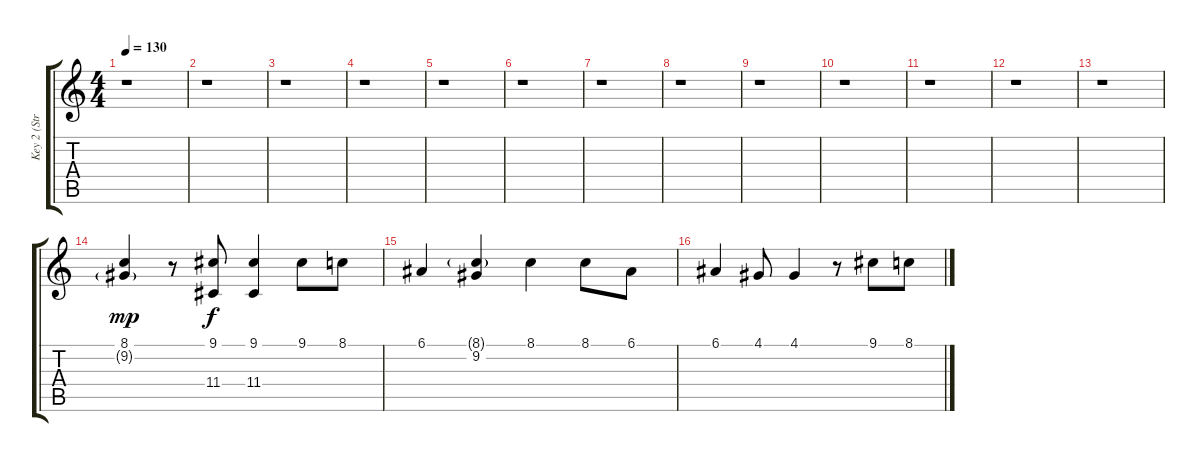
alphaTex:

\track ("Key 2 (String Ensemble 1)" "Key 2 (Str") {instrument stringensemble1}
\staff {score tabs}
\tuning (E4 B3 G3 D3 A2 E2) {hide}
\ts (4 4)
\tempo 130
\clef g2
\ks c
r.1{dy f} |
r.1 |
r.1 |
r.1 |
r.1 |
r.1 |
r.1 |
r.1 |
r.1 |
r.1 |
r.1 |
r.1 |
r.1 |
(8.1 9.2{g}).4{dy mp} r.8 (9.1 11.4).8{dy f} (9.1 11.4).4 9.1.8 8.1.8 |
6.1.4 (8.1{g} 9.2).4 8.1.4 8.1.8 6.1.8 |
6.1.4 4.1.8 4.1.4 r.8 9.1.8 8.1.8
